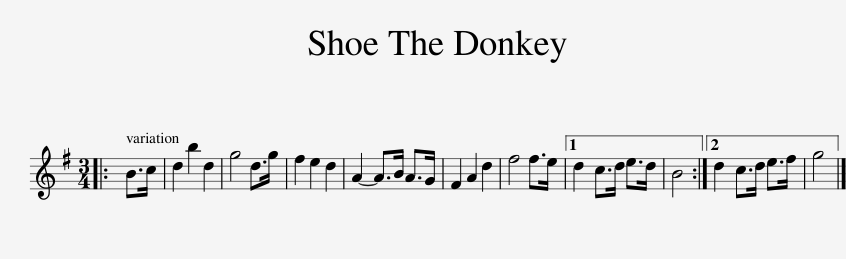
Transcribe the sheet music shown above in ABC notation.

X:1
L:1/8
M:3/4
I:linebreak $
K:G
V:1 treble
V:1
|: B>c | d2 b2 d2 | g4 d>g | f2 e2 d2 | A2- A>B A>G | %5
 F2 A2 d2 | f4 f>e |1 d2 c>d e>d | B4 :|2 d2 c>d e>f | %10
 g4 |] %11
